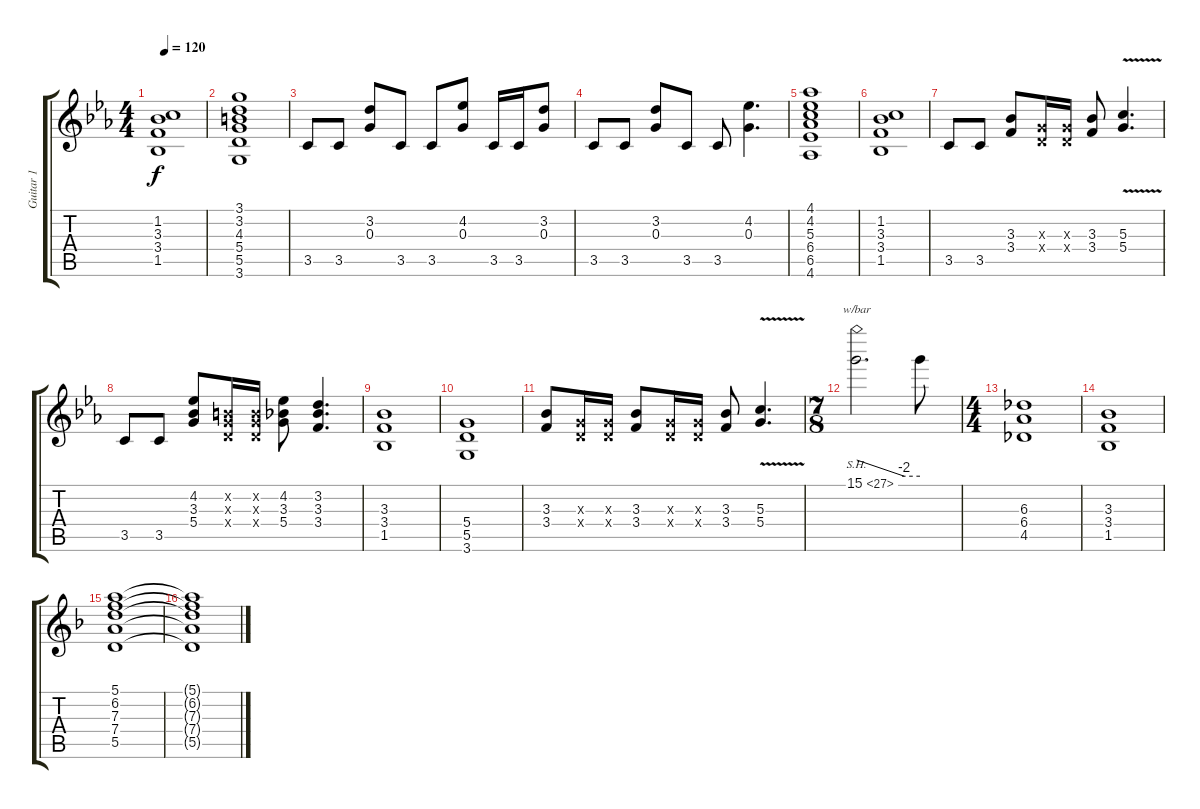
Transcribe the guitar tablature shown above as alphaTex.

\track ("Guitar 1" "Guitar 1") {instrument acousticguitarnylon}
\staff {score tabs}
\tuning (E4 B3 G3 D3 A2 E2) {hide}
\ts (4 4)
\tempo 120
\clef g2
\ks eb
(1.2 3.3 3.4 1.5).1{dy f} |
(3.1 3.2 4.3 5.4 5.5 3.6).1 |
3.5.8 3.5.8 (3.2 0.3).8 3.5.8 3.5.8 (4.2 0.3).8 3.5.16 3.5.16 (3.2 0.3).8 |
3.5.8 3.5.8 (3.2 0.3).8 3.5.8 3.5.8 (4.2 0.3).4{d} |
(4.1 4.2 5.3 6.4 6.5 4.6).1 |
(1.2 3.3 3.4 1.5).1 |
3.5.8 3.5.8 (3.3 3.4).8 (0.3{x} 0.4{x}).16 (0.3{x} 0.4{x}).16 (3.3 3.4).8 (5.3{v} 5.4{v}).4{d} |
3.5.8 3.5.8 (4.2 3.3 5.4).8 (0.2{x} 0.3{x} 0.4{x}).16 (0.2{x} 0.3{x} 0.4{x}).16 (4.2 3.3 5.4).8 (3.2 3.3 3.4).4{d} |
(3.3 3.4 1.5).1 |
(5.4 5.5 3.6).1 |
(3.3 3.4).8 (0.3{x} 0.4{x}).16 (0.3{x} 0.4{x}).16 (3.3 3.4).8 (0.3{x} 0.4{x}).16 (0.3{x} 0.4{x}).16 (3.3 3.4).8 (5.3{v} 5.4{v}).4{d} |
\ts (7 8)
15.1{sh 12}.2{d tbe (custom default 0 0 45 -8 60 -8)} 15.1{t}.8 |
\ts (4 4)
(6.3 6.4 4.5).1 |
(3.3 3.4 1.5).1 |
\ks f
(5.1 6.2 7.3 7.4 5.5).1 |
(5.1{t} 6.2{t} 7.3{t} 7.4{t} 5.5{t}).1
